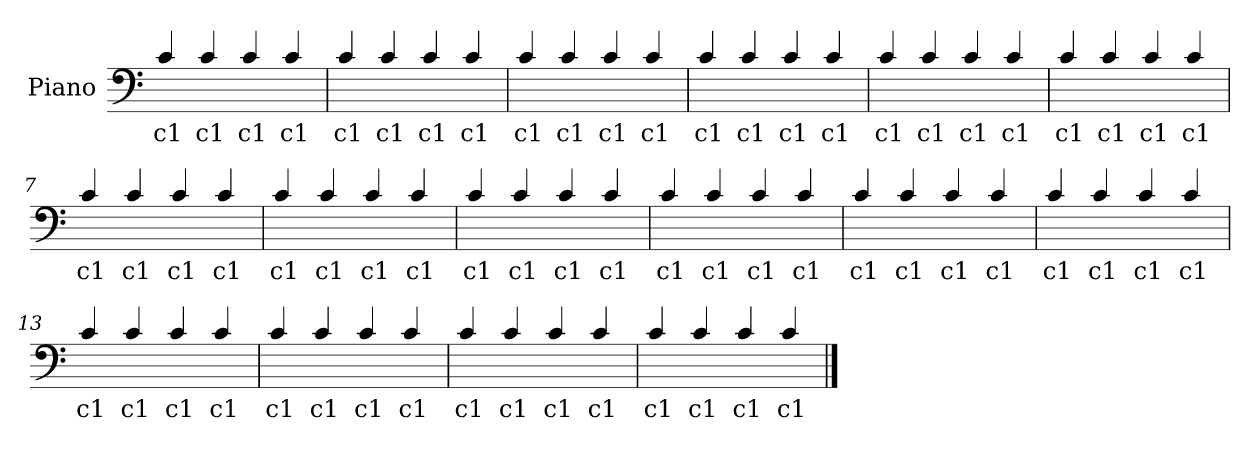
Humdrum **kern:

**kern	**text
*part1	*part1
*staff1	*staff1
*I"Piano	*
*I'Pno.	*
*clefF4	*
*k[]	*
=1	=1
!	!LO:LY:b
4c/	c1
!	!LO:LY:b
4c/	c1
!	!LO:LY:b
4c/	c1
!	!LO:LY:b
4c/	c1
=2	=2
!	!LO:LY:b
4c/	c1
!	!LO:LY:b
4c/	c1
!	!LO:LY:b
4c/	c1
!	!LO:LY:b
4c/	c1
!!LO:LB:g=z
=3	=3
!	!LO:LY:b
4c/	c1
!	!LO:LY:b
4c/	c1
!	!LO:LY:b
4c/	c1
!	!LO:LY:b
4c/	c1
=4	=4
!	!LO:LY:b
4c/	c1
!	!LO:LY:b
4c/	c1
!	!LO:LY:b
4c/	c1
!	!LO:LY:b
4c/	c1
!!LO:LB:g=z
=5	=5
!	!LO:LY:b
4c/	c1
!	!LO:LY:b
4c/	c1
!	!LO:LY:b
4c/	c1
!	!LO:LY:b
4c/	c1
=6	=6
!	!LO:LY:b
4c/	c1
!	!LO:LY:b
4c/	c1
!	!LO:LY:b
4c/	c1
!	!LO:LY:b
4c/	c1
!!LO:LB:g=z
=7	=7
!	!LO:LY:b
4c/	c1
!	!LO:LY:b
4c/	c1
!	!LO:LY:b
4c/	c1
!	!LO:LY:b
4c/	c1
=8	=8
!	!LO:LY:b
4c/	c1
!	!LO:LY:b
4c/	c1
!	!LO:LY:b
4c/	c1
!	!LO:LY:b
4c/	c1
!!LO:LB:g=z
=9	=9
!	!LO:LY:b
4c/	c1
!	!LO:LY:b
4c/	c1
!	!LO:LY:b
4c/	c1
!	!LO:LY:b
4c/	c1
=10	=10
!	!LO:LY:b
4c/	c1
!	!LO:LY:b
4c/	c1
!	!LO:LY:b
4c/	c1
!	!LO:LY:b
4c/	c1
!!LO:LB:g=z
=11	=11
!	!LO:LY:b
4c/	c1
!	!LO:LY:b
4c/	c1
!	!LO:LY:b
4c/	c1
!	!LO:LY:b
4c/	c1
=12	=12
!	!LO:LY:b
4c/	c1
!	!LO:LY:b
4c/	c1
!	!LO:LY:b
4c/	c1
!	!LO:LY:b
4c/	c1
!!LO:LB:g=z
=13	=13
!	!LO:LY:b
4c/	c1
!	!LO:LY:b
4c/	c1
!	!LO:LY:b
4c/	c1
!	!LO:LY:b
4c/	c1
=14	=14
!	!LO:LY:b
4c/	c1
!	!LO:LY:b
4c/	c1
!	!LO:LY:b
4c/	c1
!	!LO:LY:b
4c/	c1
!!LO:LB:g=z
=15	=15
!	!LO:LY:b
4c/	c1
!	!LO:LY:b
4c/	c1
!	!LO:LY:b
4c/	c1
!	!LO:LY:b
4c/	c1
=16	=16
!	!LO:LY:b
4c/	c1
!	!LO:LY:b
4c/	c1
!	!LO:LY:b
4c/	c1
!	!LO:LY:b
4c/	c1
==	==
*-	*-
